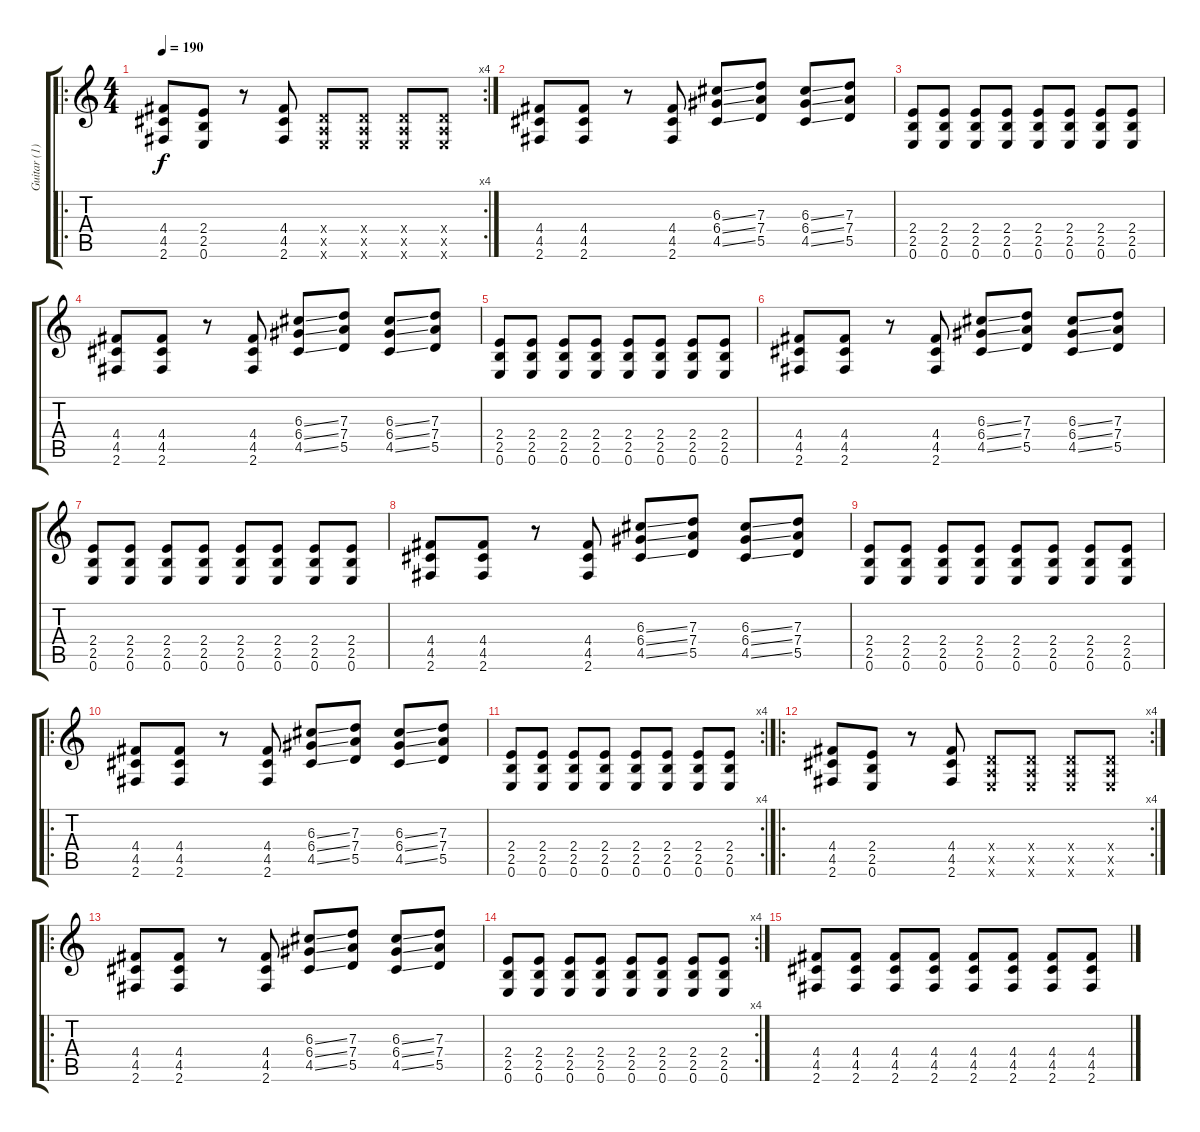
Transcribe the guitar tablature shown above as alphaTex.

\track ("Guitar (1)" "Guitar (1)") {instrument distortionguitar}
\staff {score tabs}
\tuning (E4 B3 G3 D3 A2 E2) {hide}
\ro
\rc 4
\ts (4 4)
\tempo 190
\clef g2
\ks c
(4.4 4.5 2.6).8{dy f} (2.4 2.5 0.6).8 r.8 (4.4 4.5 2.6).8 (0.4{x} 0.5{x} 0.6{x}).8 (0.4{x} 0.5{x} 0.6{x}).8 (0.4{x} 0.5{x} 0.6{x}).8 (0.4{x} 0.5{x} 0.6{x}).8 |
(4.4 4.5 2.6).8 (4.4 4.5 2.6).8 r.8 (4.4 4.5 2.6).8 (6.3{ss} 6.4{ss} 4.5{ss}).8 (7.3 7.4 5.5).8 (6.3{ss} 6.4{ss} 4.5{ss}).8 (7.3 7.4 5.5).8 |
(2.4 2.5 0.6).8 (2.4 2.5 0.6).8 (2.4 2.5 0.6).8 (2.4 2.5 0.6).8 (2.4 2.5 0.6).8 (2.4 2.5 0.6).8 (2.4 2.5 0.6).8 (2.4 2.5 0.6).8 |
(4.4 4.5 2.6).8 (4.4 4.5 2.6).8 r.8 (4.4 4.5 2.6).8 (6.3{ss} 6.4{ss} 4.5{ss}).8 (7.3 7.4 5.5).8 (6.3{ss} 6.4{ss} 4.5{ss}).8 (7.3 7.4 5.5).8 |
(2.4 2.5 0.6).8 (2.4 2.5 0.6).8 (2.4 2.5 0.6).8 (2.4 2.5 0.6).8 (2.4 2.5 0.6).8 (2.4 2.5 0.6).8 (2.4 2.5 0.6).8 (2.4 2.5 0.6).8 |
(4.4 4.5 2.6).8 (4.4 4.5 2.6).8 r.8 (4.4 4.5 2.6).8 (6.3{ss} 6.4{ss} 4.5{ss}).8 (7.3 7.4 5.5).8 (6.3{ss} 6.4{ss} 4.5{ss}).8 (7.3 7.4 5.5).8 |
(2.4 2.5 0.6).8 (2.4 2.5 0.6).8 (2.4 2.5 0.6).8 (2.4 2.5 0.6).8 (2.4 2.5 0.6).8 (2.4 2.5 0.6).8 (2.4 2.5 0.6).8 (2.4 2.5 0.6).8 |
(4.4 4.5 2.6).8 (4.4 4.5 2.6).8 r.8 (4.4 4.5 2.6).8 (6.3{ss} 6.4{ss} 4.5{ss}).8 (7.3 7.4 5.5).8 (6.3{ss} 6.4{ss} 4.5{ss}).8 (7.3 7.4 5.5).8 |
(2.4 2.5 0.6).8 (2.4 2.5 0.6).8 (2.4 2.5 0.6).8 (2.4 2.5 0.6).8 (2.4 2.5 0.6).8 (2.4 2.5 0.6).8 (2.4 2.5 0.6).8 (2.4 2.5 0.6).8 |
\ro
(4.4 4.5 2.6).8 (4.4 4.5 2.6).8 r.8 (4.4 4.5 2.6).8 (6.3{ss} 6.4{ss} 4.5{ss}).8 (7.3 7.4 5.5).8 (6.3{ss} 6.4{ss} 4.5{ss}).8 (7.3 7.4 5.5).8 |
\rc 4
(2.4 2.5 0.6).8 (2.4 2.5 0.6).8 (2.4 2.5 0.6).8 (2.4 2.5 0.6).8 (2.4 2.5 0.6).8 (2.4 2.5 0.6).8 (2.4 2.5 0.6).8 (2.4 2.5 0.6).8 |
\ro
\rc 4
(4.4 4.5 2.6).8 (2.4 2.5 0.6).8 r.8 (4.4 4.5 2.6).8 (0.4{x} 0.5{x} 0.6{x}).8 (0.4{x} 0.5{x} 0.6{x}).8 (0.4{x} 0.5{x} 0.6{x}).8 (0.4{x} 0.5{x} 0.6{x}).8 |
\ro
(4.4 4.5 2.6).8 (4.4 4.5 2.6).8 r.8 (4.4 4.5 2.6).8 (6.3{ss} 6.4{ss} 4.5{ss}).8 (7.3 7.4 5.5).8 (6.3{ss} 6.4{ss} 4.5{ss}).8 (7.3 7.4 5.5).8 |
\rc 4
(2.4 2.5 0.6).8 (2.4 2.5 0.6).8 (2.4 2.5 0.6).8 (2.4 2.5 0.6).8 (2.4 2.5 0.6).8 (2.4 2.5 0.6).8 (2.4 2.5 0.6).8 (2.4 2.5 0.6).8 |
(4.4 4.5 2.6).8 (4.4 4.5 2.6).8 (4.4 4.5 2.6).8 (4.4 4.5 2.6).8 (4.4 4.5 2.6).8 (4.4 4.5 2.6).8 (4.4 4.5 2.6).8 (4.4 4.5 2.6).8
